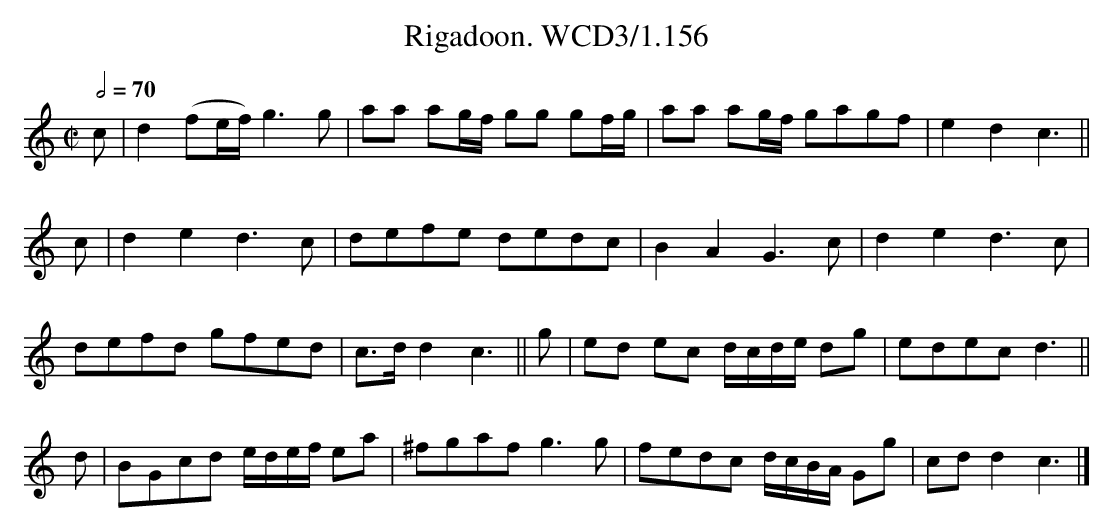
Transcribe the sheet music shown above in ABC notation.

X:1
T:Rigadoon. WCD3/1.156
M:C|
L:1/8
Q:1/2=70
K:C
c|d2(fe/f/) g3g|aa ag/f/ gg gf/g/|\
aa ag/f/ gagf|e2d2 c3||
c|d2e2 d3c|defe dedc|B2A2 G3c|d2e2 d3c|
defd gfed|c>d d2 c3||g|\
ed ec d/c/d/e/ dg|edec d3||
d|BGcd e/d/e/f/ ea|^fgaf g3g|\
fedc d/c/B/A/ Gg|cdd2 c3|]
